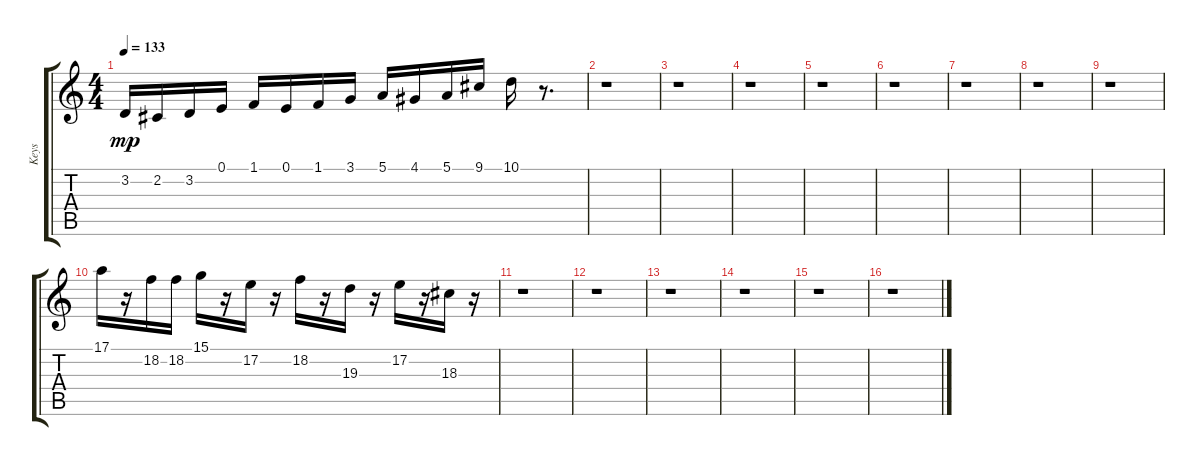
\track ("Keys" "Keys") {instrument harpsichord}
\staff {score tabs}
\tuning (E4 B3 G3 D3 A2 E2) {hide}
\ts (4 4)
\tempo 133
\clef g2
\ks c
3.2.16{dy mp} 2.2.16 3.2.16 0.1.16 1.1.16 0.1.16 1.1.16 3.1.16 5.1.16 4.1.16 5.1.16 9.1.16 10.1.16 r.8{d} |
r.1 |
r.1 |
r.1 |
r.1 |
r.1 |
r.1 |
r.1 |
r.1 |
17.1.16 r.16 18.2.16 18.2.16 15.1.16 r.16 17.2.16 r.16 18.2.16 r.16 19.3.16 r.16 17.2.16 r.16 18.3.16 r.16 |
r.1 |
r.1 |
r.1 |
r.1 |
r.1 |
r.1
